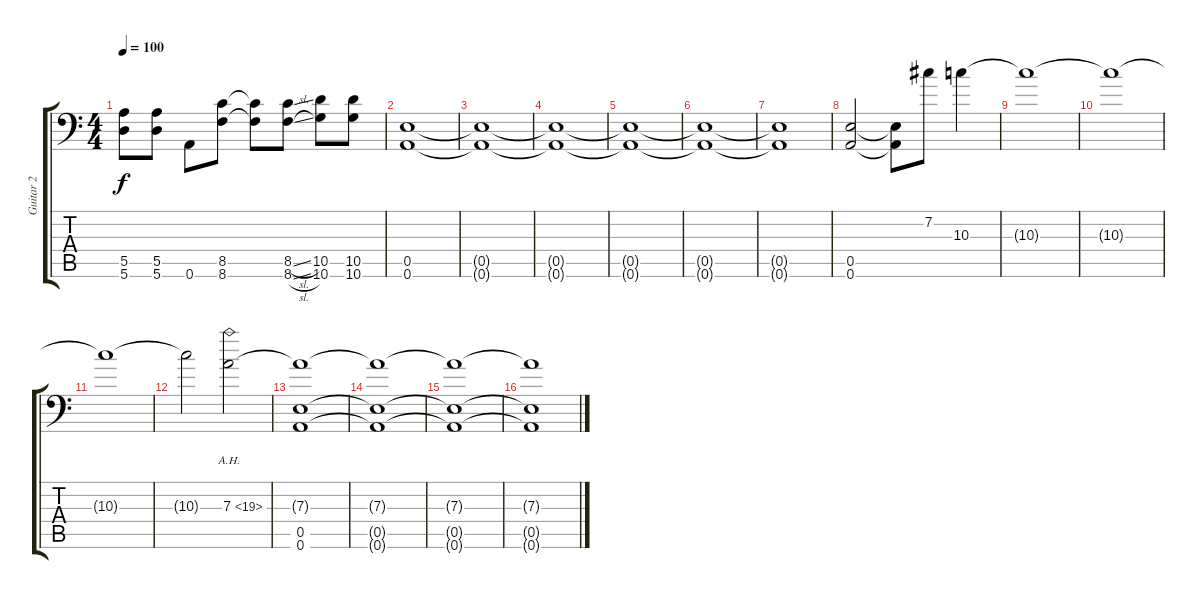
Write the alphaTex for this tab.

\track ("Guitar 2 " "Guitar 2 ") {instrument distortionguitar}
\staff {score tabs}
\tuning (B3 Gb3 D3 A2 E2 A1) {hide}
\ts (4 4)
\tempo 100
\clef f4
\ks c
(5.5{t} 5.6{t}).8{dy f} (5.5 5.6).8 0.6.8 (8.5 8.6).8 (8.5{t} 8.6{t}).8 (8.5{sl} 8.6{sl}).8 (10.5 10.6).8 (10.5 10.6).8 |
(0.5 0.6).1 |
(0.5{t} 0.6{t}).1 |
(0.5{t} 0.6{t}).1 |
(0.5{t} 0.6{t}).1 |
(0.5{t} 0.6{t}).1 |
(0.5{t} 0.6{t}).1 |
(0.5 0.6).2 (0.5{t} 0.6{t}).8 7.2.8 10.3.4 |
10.3{t}.1 |
10.3{t}.1 |
10.3{t}.1 |
10.3{t}.2 7.3{ah 12}.2 |
(7.3{t} 0.5 0.6).1 |
(7.3{t} 0.5{t} 0.6{t}).1 |
(7.3{t} 0.5{t} 0.6{t}).1 |
(7.3{t} 0.5{t} 0.6{t}).1
